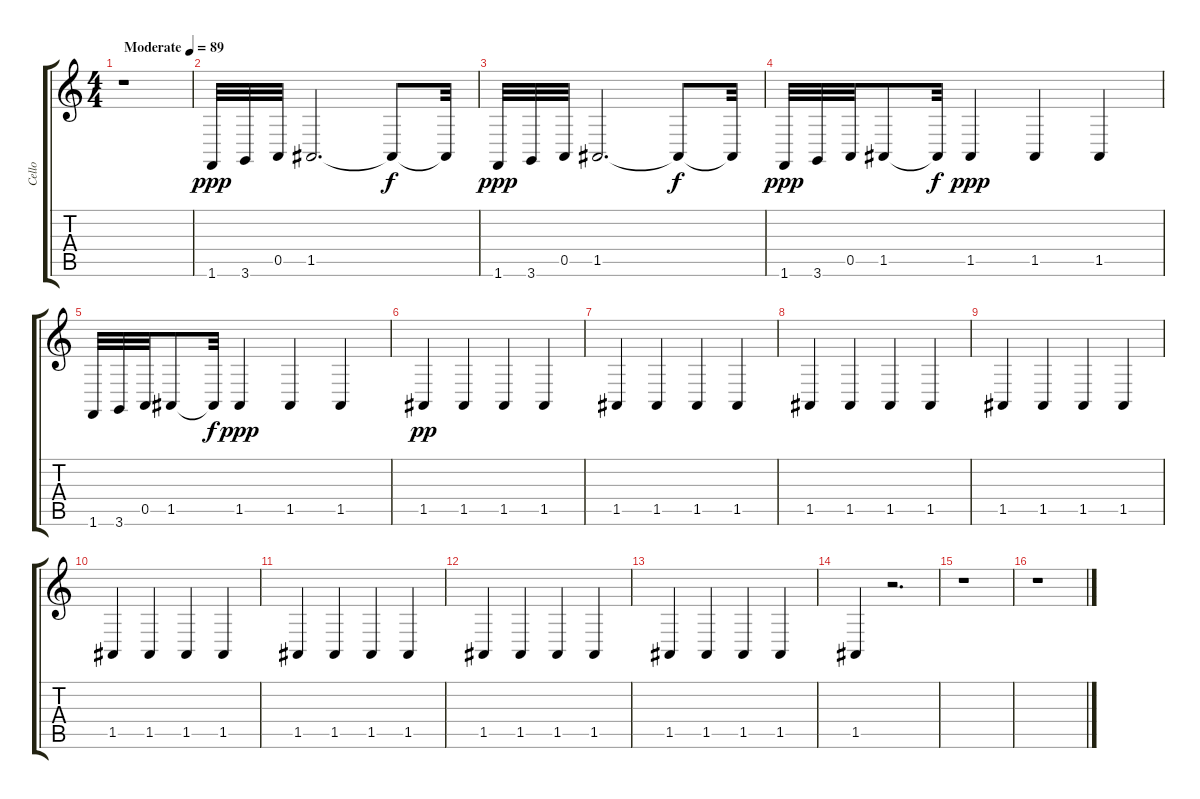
\track ("Cello" "Cello") {instrument pizzicatostrings}
\staff {score tabs}
\tuning (E4 B3 G3 D3 A2 E2) {hide}
\ts (4 4)
\tempo (89 "Moderate")
\clef g2
\ks c
r.1{dy ppp instrument pizzicatostrings} |
1.6.32 3.6.32 0.5.32 1.5.2{d} 1.5{t}.8{dy f} 1.5{t}.32 |
1.6.32{dy ppp} 3.6.32 0.5.32 1.5.2{d} 1.5{t}.8{dy f} 1.5{t}.32 |
1.6.32{dy ppp} 3.6.32 0.5.32 1.5.8 1.5{t}.32{dy f} 1.5.4{dy ppp} 1.5.4 1.5.4 |
1.6.32 3.6.32 0.5.32 1.5.8 1.5{t}.32{dy f} 1.5.4{dy ppp} 1.5.4 1.5.4 |
1.5.4{dy pp} 1.5.4 1.5.4 1.5.4 |
1.5.4 1.5.4 1.5.4 1.5.4 |
1.5.4 1.5.4 1.5.4 1.5.4 |
1.5.4 1.5.4 1.5.4 1.5.4 |
1.5.4 1.5.4 1.5.4 1.5.4 |
1.5.4 1.5.4 1.5.4 1.5.4 |
1.5.4 1.5.4 1.5.4 1.5.4 |
1.5.4 1.5.4 1.5.4 1.5.4 |
1.5.4 r.2{d} |
r.1 |
r.1
